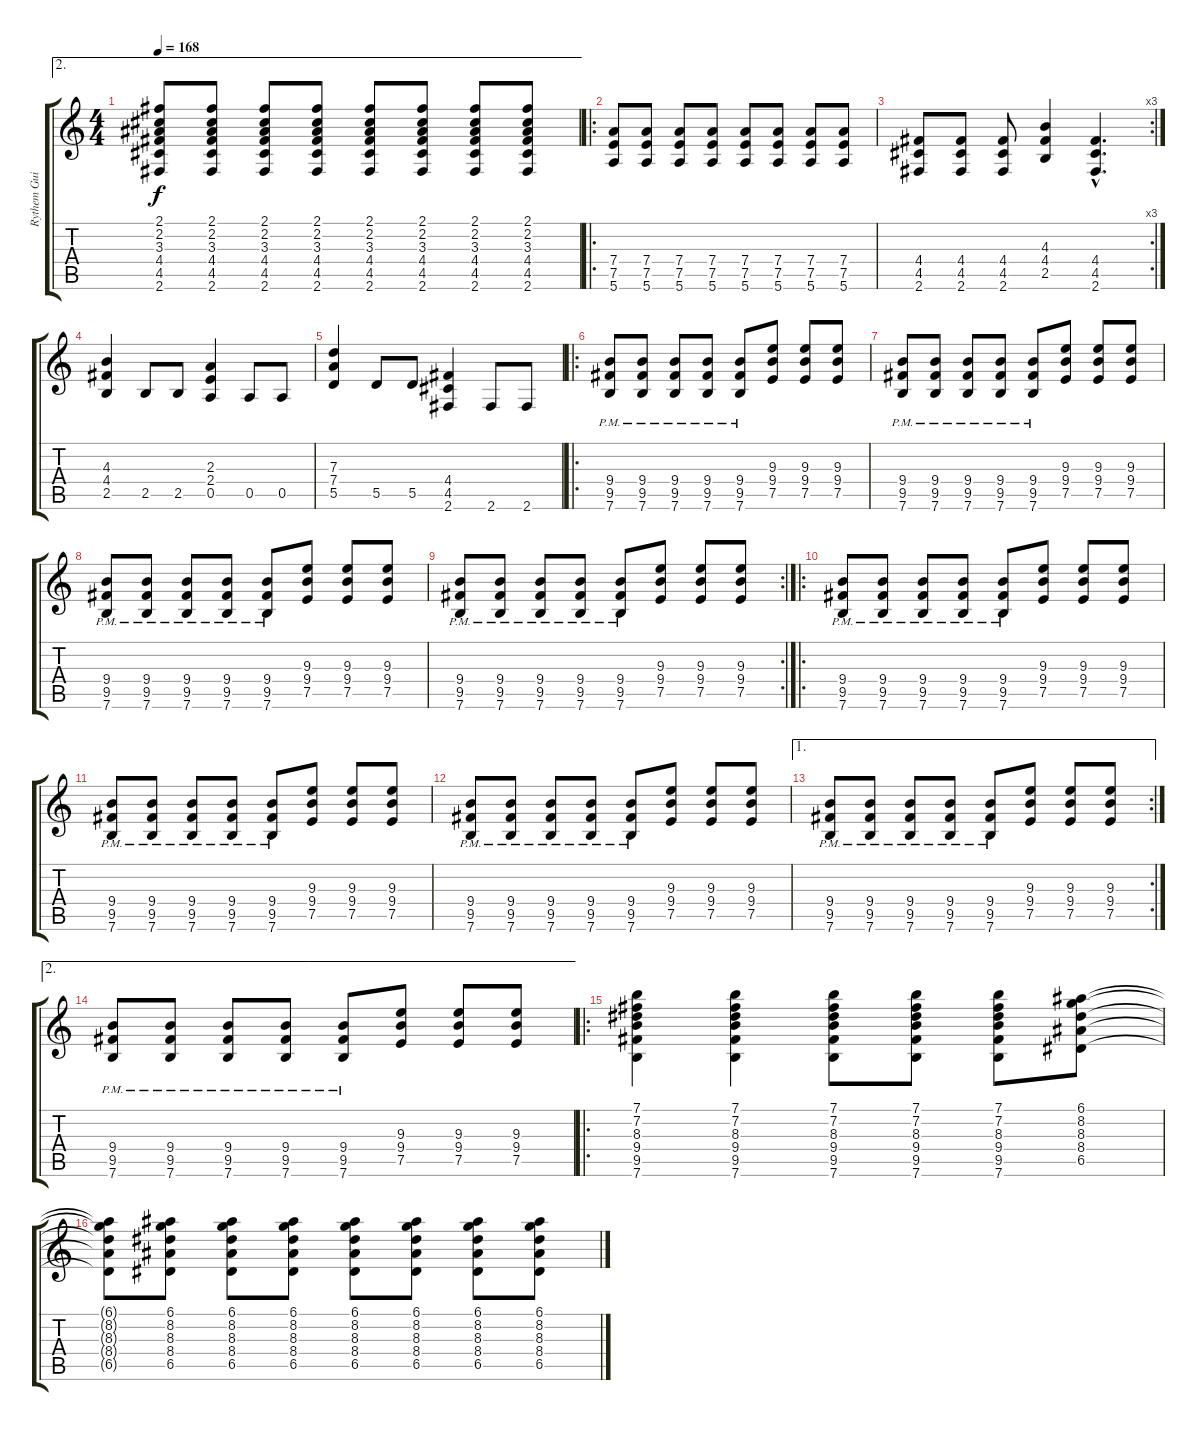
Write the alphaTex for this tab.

\track ("Rythem Guitar" "Rythem Gui") {instrument distortionguitar}
\staff {score tabs}
\tuning (E4 B3 G3 D3 A2 E2) {hide}
\ae 2
\ts (4 4)
\tempo 168
\clef g2
\ks c
(2.1{t} 2.2{t} 3.3{t} 4.4{t} 4.5{t} 2.6{t}).8{dy f} (2.1 2.2 3.3 4.4 4.5 2.6).8 (2.1 2.2 3.3 4.4 4.5 2.6).8 (2.1 2.2 3.3 4.4 4.5 2.6).8 (2.1 2.2 3.3 4.4 4.5 2.6).8 (2.1 2.2 3.3 4.4 4.5 2.6).8 (2.1 2.2 3.3 4.4 4.5 2.6).8 (2.1 2.2 3.3 4.4 4.5 2.6).8 |
\ro
(7.4 7.5 5.6).8 (7.4 7.5 5.6).8 (7.4 7.5 5.6).8 (7.4 7.5 5.6).8 (7.4 7.5 5.6).8 (7.4 7.5 5.6).8 (7.4 7.5 5.6).8 (7.4 7.5 5.6).8 |
\rc 3
(4.4 4.5 2.6).8 (4.4 4.5 2.6).8 (4.4 4.5 2.6).8 (4.3 4.4 2.5).4 (4.4{hac} 4.5{hac} 2.6{hac}).4{d} |
(4.3 4.4 2.5).4 2.5.8 2.5.8 (2.3 2.4 0.5).4 0.5.8 0.5.8 |
(7.3 7.4 5.5).4 5.5.8 5.5.8 (4.4 4.5 2.6).4 2.6.8 2.6.8 |
\ro
(9.4{pm} 9.5{pm} 7.6{pm}).8 (9.4{pm} 9.5{pm} 7.6{pm}).8 (9.4{pm} 9.5{pm} 7.6{pm}).8 (9.4{pm} 9.5{pm} 7.6{pm}).8 (9.4{pm} 9.5{pm} 7.6{pm}).8 (9.3 9.4 7.5).8 (9.3 9.4 7.5).8 (9.3 9.4 7.5).8 |
(9.4{pm} 9.5{pm} 7.6{pm}).8 (9.4{pm} 9.5{pm} 7.6{pm}).8 (9.4{pm} 9.5{pm} 7.6{pm}).8 (9.4{pm} 9.5{pm} 7.6{pm}).8 (9.4{pm} 9.5{pm} 7.6{pm}).8 (9.3 9.4 7.5).8 (9.3 9.4 7.5).8 (9.3 9.4 7.5).8 |
(9.4{pm} 9.5{pm} 7.6{pm}).8 (9.4{pm} 9.5{pm} 7.6{pm}).8 (9.4{pm} 9.5{pm} 7.6{pm}).8 (9.4{pm} 9.5{pm} 7.6{pm}).8 (9.4{pm} 9.5{pm} 7.6{pm}).8 (9.3 9.4 7.5).8 (9.3 9.4 7.5).8 (9.3 9.4 7.5).8 |
\rc 2
(9.4{pm} 9.5{pm} 7.6{pm}).8 (9.4{pm} 9.5{pm} 7.6{pm}).8 (9.4{pm} 9.5{pm} 7.6{pm}).8 (9.4{pm} 9.5{pm} 7.6{pm}).8 (9.4{pm} 9.5{pm} 7.6{pm}).8 (9.3 9.4 7.5).8 (9.3 9.4 7.5).8 (9.3 9.4 7.5).8 |
\ro
(9.4{pm} 9.5{pm} 7.6{pm}).8 (9.4{pm} 9.5{pm} 7.6{pm}).8 (9.4{pm} 9.5{pm} 7.6{pm}).8 (9.4{pm} 9.5{pm} 7.6{pm}).8 (9.4{pm} 9.5{pm} 7.6{pm}).8 (9.3 9.4 7.5).8 (9.3 9.4 7.5).8 (9.3 9.4 7.5).8 |
(9.4{pm} 9.5{pm} 7.6{pm}).8 (9.4{pm} 9.5{pm} 7.6{pm}).8 (9.4{pm} 9.5{pm} 7.6{pm}).8 (9.4{pm} 9.5{pm} 7.6{pm}).8 (9.4{pm} 9.5{pm} 7.6{pm}).8 (9.3 9.4 7.5).8 (9.3 9.4 7.5).8 (9.3 9.4 7.5).8 |
(9.4{pm} 9.5{pm} 7.6{pm}).8 (9.4{pm} 9.5{pm} 7.6{pm}).8 (9.4{pm} 9.5{pm} 7.6{pm}).8 (9.4{pm} 9.5{pm} 7.6{pm}).8 (9.4{pm} 9.5{pm} 7.6{pm}).8 (9.3 9.4 7.5).8 (9.3 9.4 7.5).8 (9.3 9.4 7.5).8 |
\ae 1
\rc 2
(9.4{pm} 9.5{pm} 7.6{pm}).8 (9.4{pm} 9.5{pm} 7.6{pm}).8 (9.4{pm} 9.5{pm} 7.6{pm}).8 (9.4{pm} 9.5{pm} 7.6{pm}).8 (9.4{pm} 9.5{pm} 7.6{pm}).8 (9.3 9.4 7.5).8 (9.3 9.4 7.5).8 (9.3 9.4 7.5).8 |
\ae 2
(9.4{pm} 9.5{pm} 7.6{pm}).8 (9.4{pm} 9.5{pm} 7.6{pm}).8 (9.4{pm} 9.5{pm} 7.6{pm}).8 (9.4{pm} 9.5{pm} 7.6{pm}).8 (9.4{pm} 9.5{pm} 7.6{pm}).8 (9.3 9.4 7.5).8 (9.3 9.4 7.5).8 (9.3 9.4 7.5).8 |
\ro
(7.1 7.2 8.3 9.4 9.5 7.6).4 (7.1 7.2 8.3 9.4 9.5 7.6).4 (7.1 7.2 8.3 9.4 9.5 7.6).8 (7.1 7.2 8.3 9.4 9.5 7.6).8 (7.1 7.2 8.3 9.4 9.5 7.6).8 (6.1 8.2 8.3 8.4 6.5).8 |
(6.1{t} 8.2{t} 8.3{t} 8.4{t} 6.5{t}).8 (6.1 8.2 8.3 8.4 6.5).8 (6.1 8.2 8.3 8.4 6.5).8 (6.1 8.2 8.3 8.4 6.5).8 (6.1 8.2 8.3 8.4 6.5).8 (6.1 8.2 8.3 8.4 6.5).8 (6.1 8.2 8.3 8.4 6.5).8 (6.1 8.2 8.3 8.4 6.5).8
